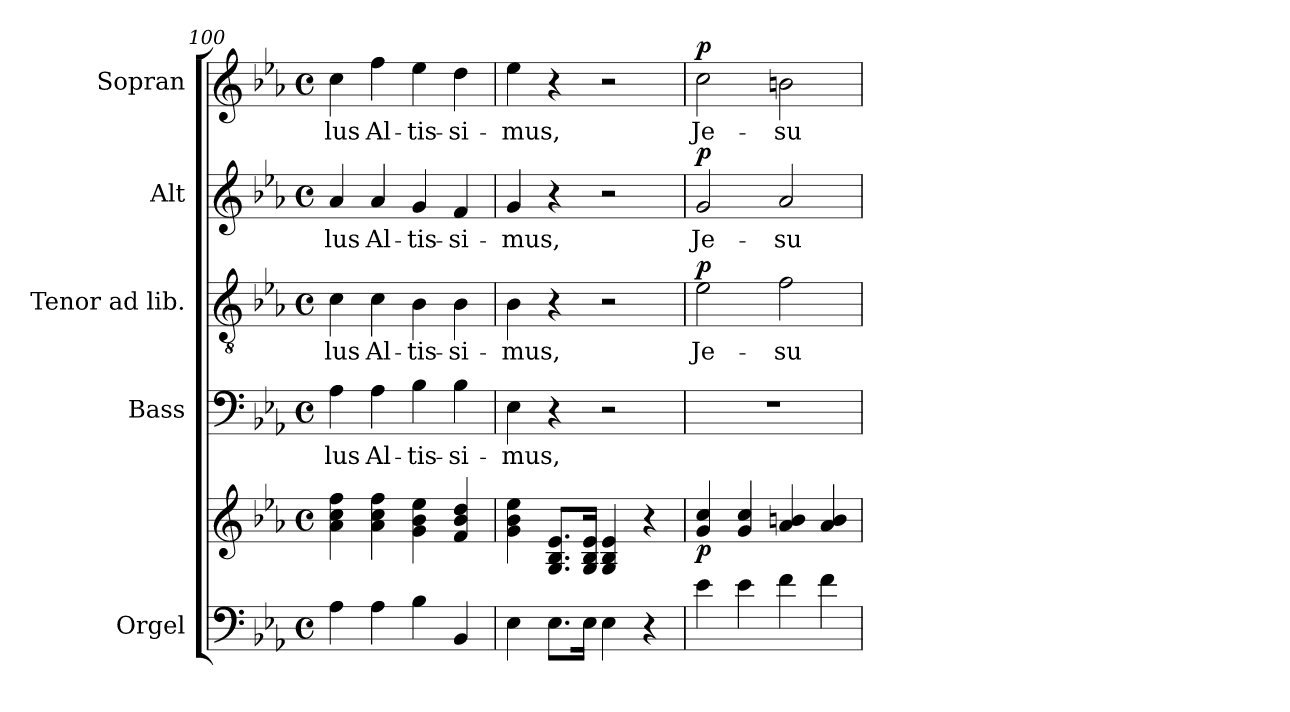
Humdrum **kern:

**kern	**kern	**dynam	**kern	**text	**kern	**text	**dynam	**kern	**text	**dynam	**kern	**text	**dynam
*part5	*part5	*part5	*part4	*part4	*part3	*part3	*part3	*part2	*part2	*part2	*part1	*part1	*part1
*staff6	*staff5	*staff5/6	*staff4	*staff4	*staff3	*staff3	*staff3	*staff2	*staff2	*staff2	*staff1	*staff1	*staff1
*I"Orgel	*	*	*I"Bass	*	*I"Tenor ad lib.	*	*	*I"Alt	*	*	*I"Sopran	*	*
*	*	*	*I'B.	*	*I'T.	*	*	*I'A.	*	*	*I'S.	*	*
*clefF4	*clefG2	*	*clefF4	*	*clefGv2	*	*	*clefG2	*	*	*clefG2	*	*
*k[b-e-a-]	*k[b-e-a-]	*	*k[b-e-a-]	*	*k[b-e-a-]	*	*	*k[b-e-a-]	*	*	*k[b-e-a-]	*	*
*E-:	*E-:	*	*E-:	*	*E-:	*	*	*E-:	*	*	*E-:	*	*
*M4/4	*M4/4	*	*M4/4	*	*M4/4	*	*	*M4/4	*	*	*M4/4	*	*
*met(c)	*met(c)	*	*met(c)	*	*met(c)	*	*	*met(c)	*	*	*met(c)	*	*
=100	=100	=100	=100	=100	=100	=100	=100	=100	=100	=100	=100	=100	=100
!	!	!	!	!LO:LY:b	!	!LO:LY:b	!	!	!LO:LY:b	!	!	!LO:LY:b	!
4A-\	4a-\ 4cc\ 4ff\	.	4A-\	-lus	4c\	-lus	.	4a-/	-lus	.	4cc\	-lus	.
!	!	!	!	!LO:LY:b	!	!LO:LY:b	!	!	!LO:LY:b	!	!	!LO:LY:b	!
4A-\	4a-\ 4cc\ 4ff\	.	4A-\	Al-	4c\	Al-	.	4a-/	Al-	.	4ff\	Al-	.
!	!	!	!	!LO:LY:b	!	!LO:LY:b	!	!	!LO:LY:b	!	!	!LO:LY:b	!
4B-\	4g\ 4b-\ 4ee-\	.	4B-\	-tis-	4B-\	-tis-	.	4g/	-tis-	.	4ee-\	-tis-	.
!	!	!	!	!LO:LY:b	!	!LO:LY:b	!	!	!LO:LY:b	!	!	!LO:LY:b	!
4BB-/	4f/ 4b-/ 4dd/	.	4B-\	-si-	4B-\	-si-	.	4f/	-si-	.	4dd\	-si-	.
=101	=101	=101	=101	=101	=101	=101	=101	=101	=101	=101	=101	=101	=101
!	!	!	!	!LO:LY:b	!	!LO:LY:b	!	!	!LO:LY:b	!	!	!LO:LY:b	!
4E-\	4g\ 4b-\ 4ee-\	.	4E-\	-mus,	4B-\	-mus,	.	4g/	-mus,	.	4ee-\	-mus,	.
8.E-\L	8.G/ 8.B-/ 8.e-/L	.	4r	.	4r	.	.	4r	.	.	4r	.	.
16E-\Jk	16G/ 16B-/ 16e-/Jk	.	.	.	.	.	.	.	.	.	.	.	.
4E-\	4G/ 4B-/ 4e-/	.	2r	.	2r	.	.	2r	.	.	2r	.	.
4r	4r	.	.	.	.	.	.	.	.	.	.	.	.
!!LO:LB:g=z
=102	=102	=102	=102	=102	=102	=102	=102	=102	=102	=102	=102	=102	=102
!	!	!LO:DY:b	!	!	!	!LO:LY:b	!LO:DY:a	!	!LO:LY:b	!LO:DY:a	!	!LO:LY:b	!LO:DY:a
4e-\	4g/ 4cc/	p	1r	.	2e-\	Je-	p	2g/	Je-	p	2cc\	Je-	p
4e-\	4g/ 4cc/	.	.	.	.	.	.	.	.	.	.	.	.
!	!	!	!	!	!	!LO:LY:b	!	!	!LO:LY:b	!	!	!LO:LY:b	!
4f\	4a-/ 4bn/	.	.	.	2f\	-su	.	2a-/	-su	.	2bn\	-su	.
4f\	4a-/ 4b/	.	.	.	.	.	.	.	.	.	.	.	.
=	=	=	=	=	=	=	=	=	=	=	=	=	=
*-	*-	*-	*-	*-	*-	*-	*-	*-	*-	*-	*-	*-	*-
